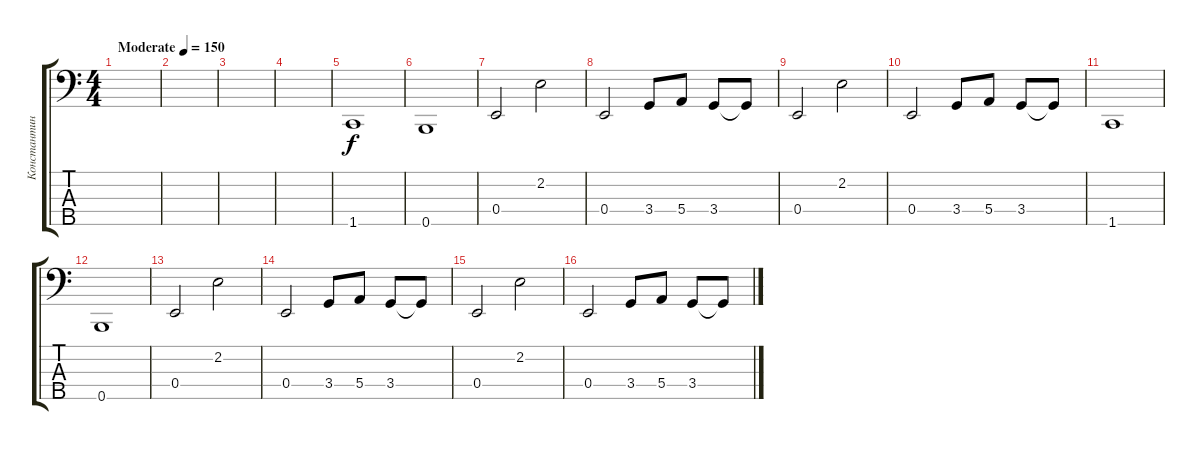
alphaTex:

\track ("Константин Бекрев" "Константин") {instrument electricbasspick}
\staff {score tabs}
\tuning (G2 D2 A1 E1 B0) {hide}
\ts (4 4)
\tempo (150 "Moderate")
\clef f4
\ks c
|
|
|
|
1.5.1 |
0.5.1 |
0.4.2 2.2.2 |
0.4.2 3.4.8 5.4.8 3.4.8 3.4{t}.8 |
0.4.2 2.2.2 |
0.4.2 3.4.8 5.4.8 3.4.8 3.4{t}.8 |
1.5.1 |
0.5.1 |
0.4.2 2.2.2 |
0.4.2 3.4.8 5.4.8 3.4.8 3.4{t}.8 |
0.4.2 2.2.2 |
0.4.2 3.4.8 5.4.8 3.4.8 3.4{t}.8
